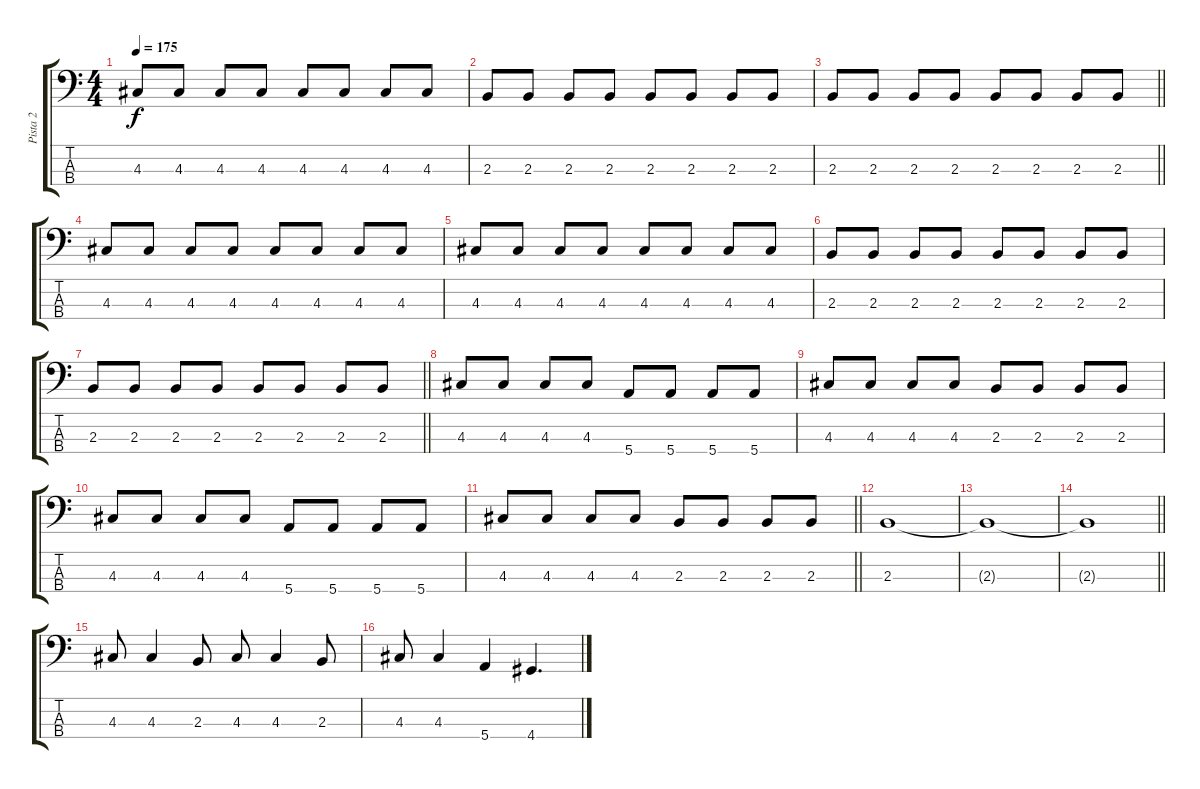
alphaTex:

\track ("Pista 2" "Pista 2") {instrument slapbass2}
\staff {score tabs}
\tuning (G2 D2 A1 E1) {hide}
\ts (4 4)
\tempo 175
\clef f4
\ks c
4.3.8{dy f} 4.3.8 4.3.8 4.3.8 4.3.8 4.3.8 4.3.8 4.3.8 |
2.3.8 2.3.8 2.3.8 2.3.8 2.3.8 2.3.8 2.3.8 2.3.8 |
\barLineRight lightlight
2.3.8 2.3.8 2.3.8 2.3.8 2.3.8 2.3.8 2.3.8 2.3.8 |
4.3.8 4.3.8 4.3.8 4.3.8 4.3.8 4.3.8 4.3.8 4.3.8 |
4.3.8 4.3.8 4.3.8 4.3.8 4.3.8 4.3.8 4.3.8 4.3.8 |
2.3.8 2.3.8 2.3.8 2.3.8 2.3.8 2.3.8 2.3.8 2.3.8 |
\barLineRight lightlight
2.3.8 2.3.8 2.3.8 2.3.8 2.3.8 2.3.8 2.3.8 2.3.8 |
4.3.8 4.3.8 4.3.8 4.3.8 5.4.8 5.4.8 5.4.8 5.4.8 |
4.3.8 4.3.8 4.3.8 4.3.8 2.3.8 2.3.8 2.3.8 2.3.8 |
4.3.8 4.3.8 4.3.8 4.3.8 5.4.8 5.4.8 5.4.8 5.4.8 |
\barLineRight lightlight
4.3.8 4.3.8 4.3.8 4.3.8 2.3.8 2.3.8 2.3.8 2.3.8 |
2.3.1 |
2.3{t}.1 |
\barLineRight lightlight
2.3{t}.1 |
4.3.8 4.3.4 2.3.8 4.3.8 4.3.4 2.3.8 |
4.3.8 4.3.4 5.4.4 4.4.4{d}
